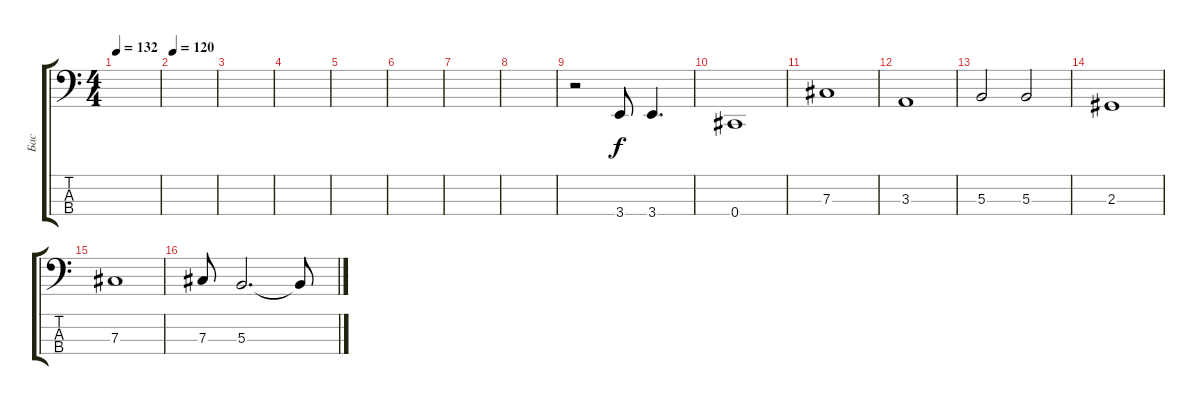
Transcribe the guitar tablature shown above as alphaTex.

\track ("Бас" "Бас") {instrument electricbasspick}
\staff {score tabs}
\tuning (E2 B1 Gb1 Db1) {hide}
\ts (4 4)
\tempo 132
\clef f4
\ks c
|
\tempo 120
|
|
|
|
|
|
|
r.2 3.4.8 3.4.4{d} |
0.4.1 |
7.3.1 |
3.3.1 |
5.3.2 5.3.2 |
2.3.1 |
7.3.1 |
7.3.8 5.3.2{d} 5.3{t}.8
